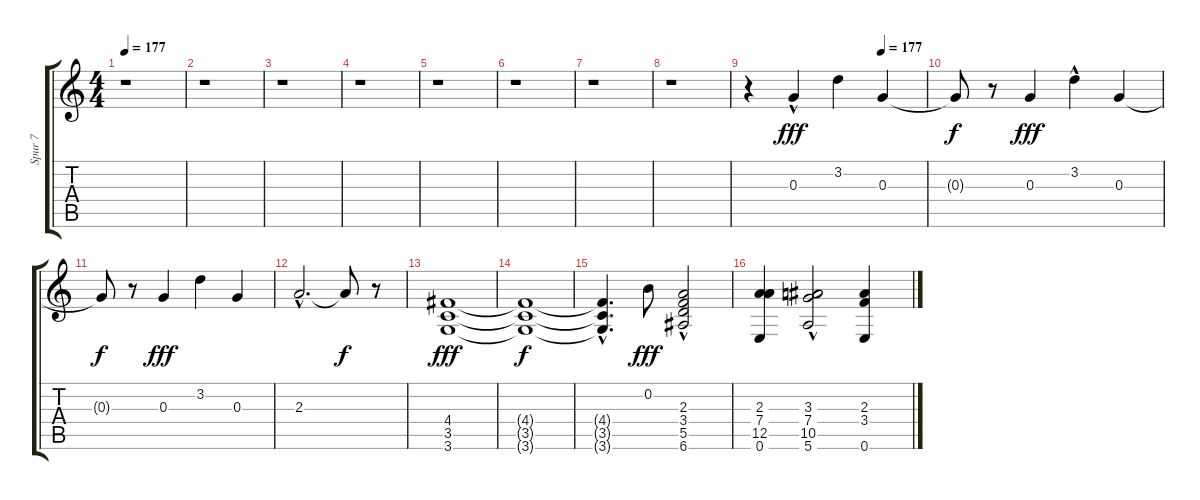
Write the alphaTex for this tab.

\track ("Spur 7" "Spur 7") {instrument acousticguitarsteel}
\staff {score tabs}
\tuning (E4 B3 G3 D3 A2 E2) {hide}
\ts (4 4)
\tempo 177
\clef g2
\ks c
r.1{dy f} |
r.1 |
r.1 |
r.1 |
r.1 |
r.1 |
r.1 |
r.1 |
\tempo (177 0.75)
r.4 0.3{hac}.4{dy fff} 3.2.4 0.3.4 |
0.3{t}.8{dy f} r.8 0.3.4{dy fff} 3.2{hac}.4 0.3.4 |
0.3{t}.8{dy f} r.8 0.3.4{dy fff} 3.2.4 0.3.4 |
2.3{hac}.2{d} 2.3{t}.8{dy f} r.8 |
(4.4 3.5 3.6).1{dy fff} |
(4.4{t} 3.5{t} 3.6{t}).1{dy f} |
(4.4{hac t} 3.5{hac t} 3.6{t}).4{d} 0.2.8{dy fff} (2.3 3.4 5.5 6.6{hac}).2 |
(2.3 7.4 12.5 0.6).4 (3.3 7.4 10.5{hac} 5.6{hac}).2 (2.3 3.4 0.6).4
